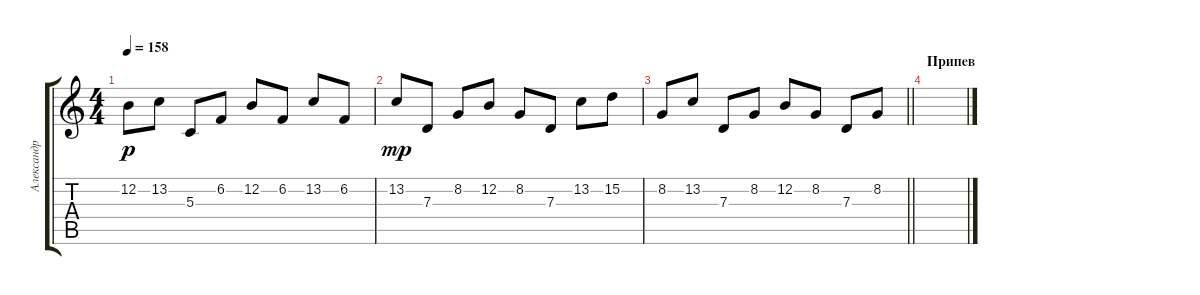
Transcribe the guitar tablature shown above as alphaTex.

\track ("Александр \"Wish\" Андрюхин" "Александр ") {instrument acousticgrandpiano}
\staff {score tabs}
\tuning (E4 B3 G3 D3 A2 E2) {hide}
\ts (4 4)
\tempo 158
\clef g2
\ks c
12.2.8{dy p} 13.2.8 5.3.8 6.2.8 12.2.8 6.2.8 13.2.8 6.2.8 |
13.2.8{dy mp} 7.3.8 8.2.8 12.2.8 8.2.8 7.3.8 13.2.8 15.2.8 |
\barLineRight lightlight
8.2.8 13.2.8 7.3.8 8.2.8 12.2.8 8.2.8 7.3.8 8.2.8 |
\section ("" "Припев")
